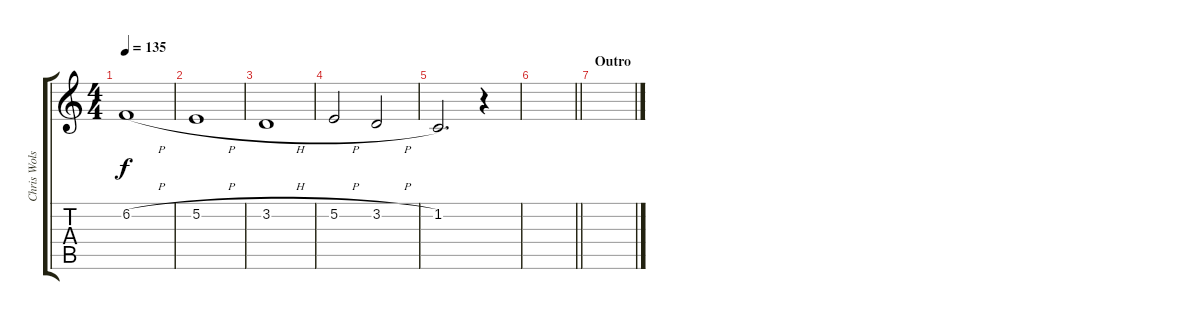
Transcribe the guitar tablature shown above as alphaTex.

\track ("Chris Wolstenholme (Backing Vocals 1)" "Chris Wols") {instrument sopranosax}
\staff {score tabs}
\tuning (E4 B3 G3 D3 A2 E2) {hide}
\ts (4 4)
\tempo 135
\clef g2
\ks c
6.2{h}.1{dy f} |
5.2{h}.1 |
3.2{h}.1 |
5.2{h}.2 3.2{h}.2 |
1.2.2{d} r.4 |
\barLineRight lightlight
|
\section ("" "Outro")
